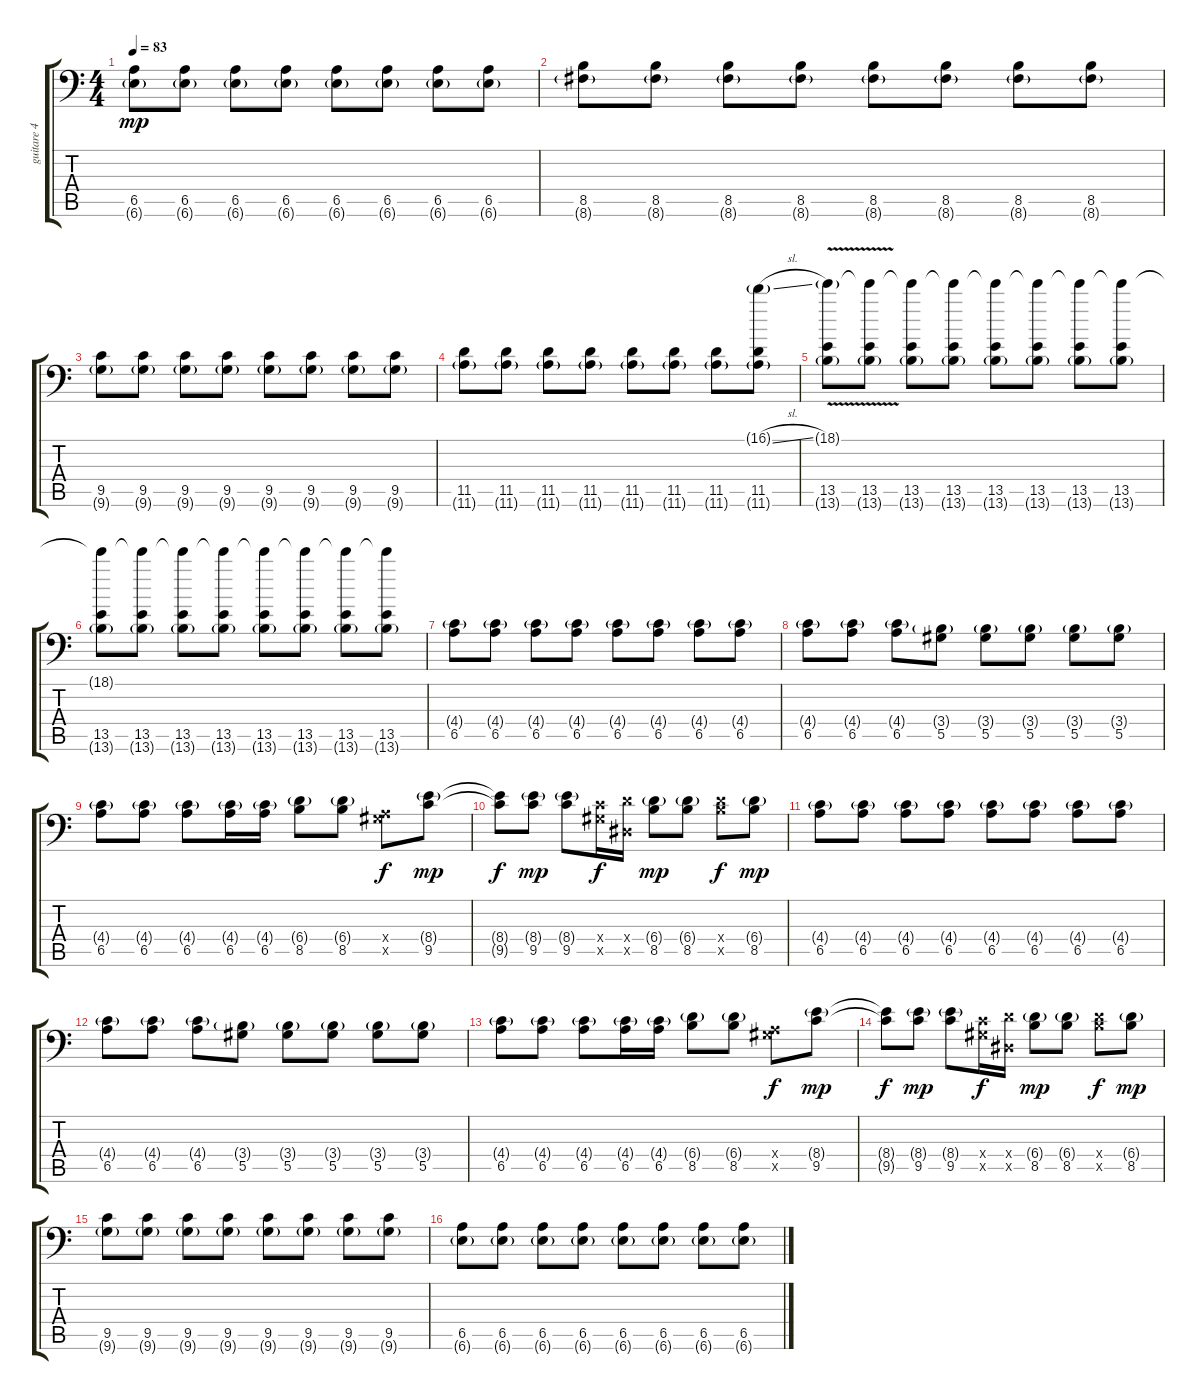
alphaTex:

\track ("guitare 4" "guitare 4") {instrument distortionguitar}
\staff {score tabs}
\tuning (Bb3 F3 Db3 Ab2 Eb2 Bb1) {hide}
\ts (4 4)
\tempo 83
\clef f4
\ks c
(6.5 6.6{g}).8{dy mp} (6.5 6.6{g}).8 (6.5 6.6{g}).8 (6.5 6.6{g}).8 (6.5 6.6{g}).8 (6.5 6.6{g}).8 (6.5 6.6{g}).8 (6.5 6.6{g}).8 |
(8.5 8.6{g}).8 (8.5 8.6{g}).8 (8.5 8.6{g}).8 (8.5 8.6{g}).8 (8.5 8.6{g}).8 (8.5 8.6{g}).8 (8.5 8.6{g}).8 (8.5 8.6{g}).8 |
(9.5 9.6{g}).8 (9.5 9.6{g}).8 (9.5 9.6{g}).8 (9.5 9.6{g}).8 (9.5 9.6{g}).8 (9.5 9.6{g}).8 (9.5 9.6{g}).8 (9.5 9.6{g}).8 |
(11.5 11.6{g}).8 (11.5 11.6{g}).8 (11.5 11.6{g}).8 (11.5 11.6{g}).8 (11.5 11.6{g}).8 (11.5 11.6{g}).8 (11.5 11.6{g}).8 (16.1{sl g} 11.5 11.6{g}).8 |
(18.1{v g} 13.5 13.6{g}).8 (18.1{t} 13.5 13.6{g}).8 (18.1{t} 13.5 13.6{g}).8 (18.1{t} 13.5 13.6{g}).8 (18.1{t} 13.5 13.6{g}).8 (18.1{t} 13.5 13.6{g}).8 (18.1{t} 13.5 13.6{g}).8 (18.1{t} 13.5 13.6{g}).8 |
(18.1{t} 13.5 13.6{g}).8 (18.1{t} 13.5 13.6{g}).8 (18.1{t} 13.5 13.6{g}).8 (18.1{t} 13.5 13.6{g}).8 (18.1{t} 13.5 13.6{g}).8 (18.1{t} 13.5 13.6{g}).8 (18.1{t} 13.5 13.6{g}).8 (18.1{t} 13.5 13.6{g}).8 |
(4.4{g} 6.5).8 (4.4{g} 6.5).8 (4.4{g} 6.5).8 (4.4{g} 6.5).8 (4.4{g} 6.5).8 (4.4{g} 6.5).8 (4.4{g} 6.5).8 (4.4{g} 6.5).8 |
(4.4{g} 6.5).8 (4.4{g} 6.5).8 (4.4{g} 6.5).8 (3.4{g} 5.5).8 (3.4{g} 5.5).8 (3.4{g} 5.5).8 (3.4{g} 5.5).8 (3.4{g} 5.5).8 |
(4.4{g} 6.5).8 (4.4{g} 6.5).8 (4.4{g} 6.5).8 (4.4{g} 6.5).16 (4.4{g} 6.5).16 (6.4{g} 8.5).8 (6.4{g} 8.5).8 (0.4{x} 6.5{x}).8{dy f} (8.4{g} 9.5).8{dy mp} |
(8.4{t} 9.5{t}).8{dy f} (8.4{g} 9.5).8{dy mp} (8.4{g} 9.5).8 (0.4{x} 9.5{x}).16{dy f} (6.4{x} 0.5{x}).16 (6.4{g} 8.5).8{dy mp} (6.4{g} 8.5).8 (6.4{x} 8.5{x}).8{dy f} (6.4{g} 8.5).8{dy mp} |
(4.4{g} 6.5).8 (4.4{g} 6.5).8 (4.4{g} 6.5).8 (4.4{g} 6.5).8 (4.4{g} 6.5).8 (4.4{g} 6.5).8 (4.4{g} 6.5).8 (4.4{g} 6.5).8 |
(4.4{g} 6.5).8 (4.4{g} 6.5).8 (4.4{g} 6.5).8 (3.4{g} 5.5).8 (3.4{g} 5.5).8 (3.4{g} 5.5).8 (3.4{g} 5.5).8 (3.4{g} 5.5).8 |
(4.4{g} 6.5).8 (4.4{g} 6.5).8 (4.4{g} 6.5).8 (4.4{g} 6.5).16 (4.4{g} 6.5).16 (6.4{g} 8.5).8 (6.4{g} 8.5).8 (0.4{x} 6.5{x}).8{dy f} (8.4{g} 9.5).8{dy mp} |
(8.4{t} 9.5{t}).8{dy f} (8.4{g} 9.5).8{dy mp} (8.4{g} 9.5).8 (0.4{x} 9.5{x}).16{dy f} (6.4{x} 0.5{x}).16 (6.4{g} 8.5).8{dy mp} (6.4{g} 8.5).8 (6.4{x} 8.5{x}).8{dy f} (6.4{g} 8.5).8{dy mp} |
(9.5 9.6{g}).8 (9.5 9.6{g}).8 (9.5 9.6{g}).8 (9.5 9.6{g}).8 (9.5 9.6{g}).8 (9.5 9.6{g}).8 (9.5 9.6{g}).8 (9.5 9.6{g}).8 |
(6.5 6.6{g}).8 (6.5 6.6{g}).8 (6.5 6.6{g}).8 (6.5 6.6{g}).8 (6.5 6.6{g}).8 (6.5 6.6{g}).8 (6.5 6.6{g}).8 (6.5 6.6{g}).8
